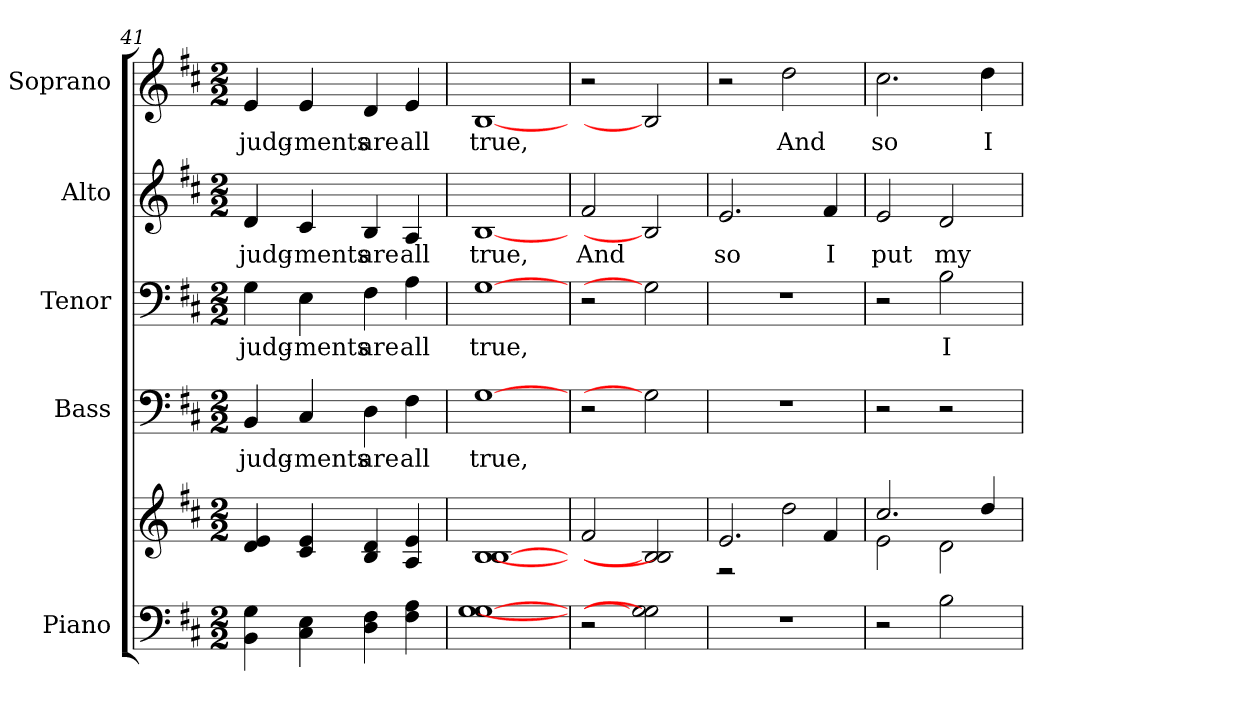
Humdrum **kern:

**kern	**kern	**kern	**text	**kern	**text	**kern	**text	**kern	**text
*part5	*part5	*part4	*part4	*part3	*part3	*part2	*part2	*part1	*part1
*staff6	*staff5	*staff4	*staff4	*staff3	*staff3	*staff2	*staff2	*staff1	*staff1
*I"Piano	*	*I"Bass	*	*I"Tenor	*	*I"Alto	*	*I"Soprano	*
*I'Pno.	*	*I'B.	*	*I'T.	*	*I'A.	*	*I'S.	*
*clefF4	*clefG2	*clefF4	*	*clefF4	*	*clefG2	*	*clefG2	*
*k[f#c#]	*k[f#c#]	*k[f#c#]	*	*k[f#c#]	*	*k[f#c#]	*	*k[f#c#]	*
*D:	*D:	*D:	*	*D:	*	*D:	*	*D:	*
*M2/2	*M2/2	*M2/2	*	*M2/2	*	*M2/2	*	*M2/2	*
=41	=41	=41	=41	=41	=41	=41	=41	=41	=41
!	!	!	!LO:LY:b:color=#000000	!	!	!	!	!	!
!	!	!	!	!	!LO:LY:b:color=#000000	!	!	!	!
!	!	!	!	!	!	!	!LO:LY:b:color=#000000	!	!
!	!	!	!	!	!	!	!	!	!LO:LY:b:color=#000000
4BBi\ 4Gi	4di/ 4ei	4BBi/	judg-	4Gi\	judg-	4di/	judg-	4ei/	judg-
!	!	!	!LO:LY:b:color=#000000	!	!	!	!	!	!
!	!	!	!	!	!LO:LY:b:color=#000000	!	!	!	!
!	!	!	!	!	!	!	!LO:LY:b:color=#000000	!	!
!	!	!	!	!	!	!	!	!	!LO:LY:b:color=#000000
4C#i\ 4Ei	4c#i/ 4ei	4C#i/	-ments	4Ei\	-ments	4c#i/	-ments	4ei/	-ments
!	!	!	!LO:LY:b:color=#000000	!	!	!	!	!	!
!	!	!	!	!	!LO:LY:b:color=#000000	!	!	!	!
!	!	!	!	!	!	!	!LO:LY:b:color=#000000	!	!
!	!	!	!	!	!	!	!	!	!LO:LY:b:color=#000000
4Di\ 4F#i	4Bi/ 4di	4Di\	are	4F#i\	are	4Bi/	are	4di/	are
!	!	!	!LO:LY:b:color=#000000	!	!	!	!	!	!
!	!	!	!	!	!LO:LY:b:color=#000000	!	!	!	!
!	!	!	!	!	!	!	!LO:LY:b:color=#000000	!	!
!	!	!	!	!	!	!	!	!	!LO:LY:b:color=#000000
4F#i\ 4Ai	4Ai/ 4ei	4F#i\	all	4Ai\	all	4Ai/	all	4ei/	all
=42	=42	=42	=42	=42	=42	=42	=42	=42	=42
!	!	!	!LO:LY:b:color=#000000	!	!	!	!	!	!
!	!	!	!	!	!LO:LY:b:color=#000000	!	!	!	!
!	!	!	!	!	!	!	!LO:LY:b:color=#000000	!	!
!	!	!	!	!	!	!	!	!	!LO:LY:b:color=#000000
[1Gi [1Gi	[1Bi [1Bi	[1Gi	true,	[1Gi	true,	[1Bi	true,	[1Bi	true,
=43	=43	=43	=43	=43	=43	=43	=43	=43	=43
!	!	!	!	!	!	!	!LO:LY:b:color=#000000	!	!
2r	2f#i/	2r	.	2r	.	2f#i/	And	2r	.
2Gi] 2Gi]	2Bi] 2Bi]	2Gi]	.	2Gi]	.	2Bi]	.	2Bi]	.
=44	=44	=44	=44	=44	=44	=44	=44	=44	=44
*	*^	*	*	*	*	*	*	*	*
!	!	!	!	!	!	!	!	!LO:LY:b:color=#000000	!	!
1r	2.ei/	2r	1r	.	1r	.	2.ei/	so	2r	.
!	!	!	!	!	!	!	!	!	!	!LO:LY:b:color=#000000
.	.	2ddi\	.	.	.	.	.	.	2ddi\	And
!	!	!	!	!	!	!	!	!LO:LY:b:color=#000000	!	!
.	4f#i/	.	.	.	.	.	4f#i/	I	.	.
=45	=45	=45	=45	=45	=45	=45	=45	=45	=45	=45
!	!	!	!	!	!	!	!	!LO:LY:b:color=#000000	!	!
!	!	!	!	!	!	!	!	!	!	!LO:LY:b:color=#000000
2r	2.cc#i/	2ei\	2r	.	2r	.	2ei/	put	2.cc#i\	so
!	!	!	!	!	!	!LO:LY:b:color=#000000	!	!	!	!
!	!	!	!	!	!	!	!	!LO:LY:b:color=#000000	!	!
2Bi\	.	2di\	2r	.	2Bi\	I	2di/	my	.	.
!	!	!	!	!	!	!	!	!	!	!LO:LY:b:color=#000000
.	4ddi/	.	.	.	.	.	.	.	4ddi\	I
*	*v	*v	*	*	*	*	*	*	*	*
=	=	=	=	=	=	=	=	=	=
*-	*-	*-	*-	*-	*-	*-	*-	*-	*-
